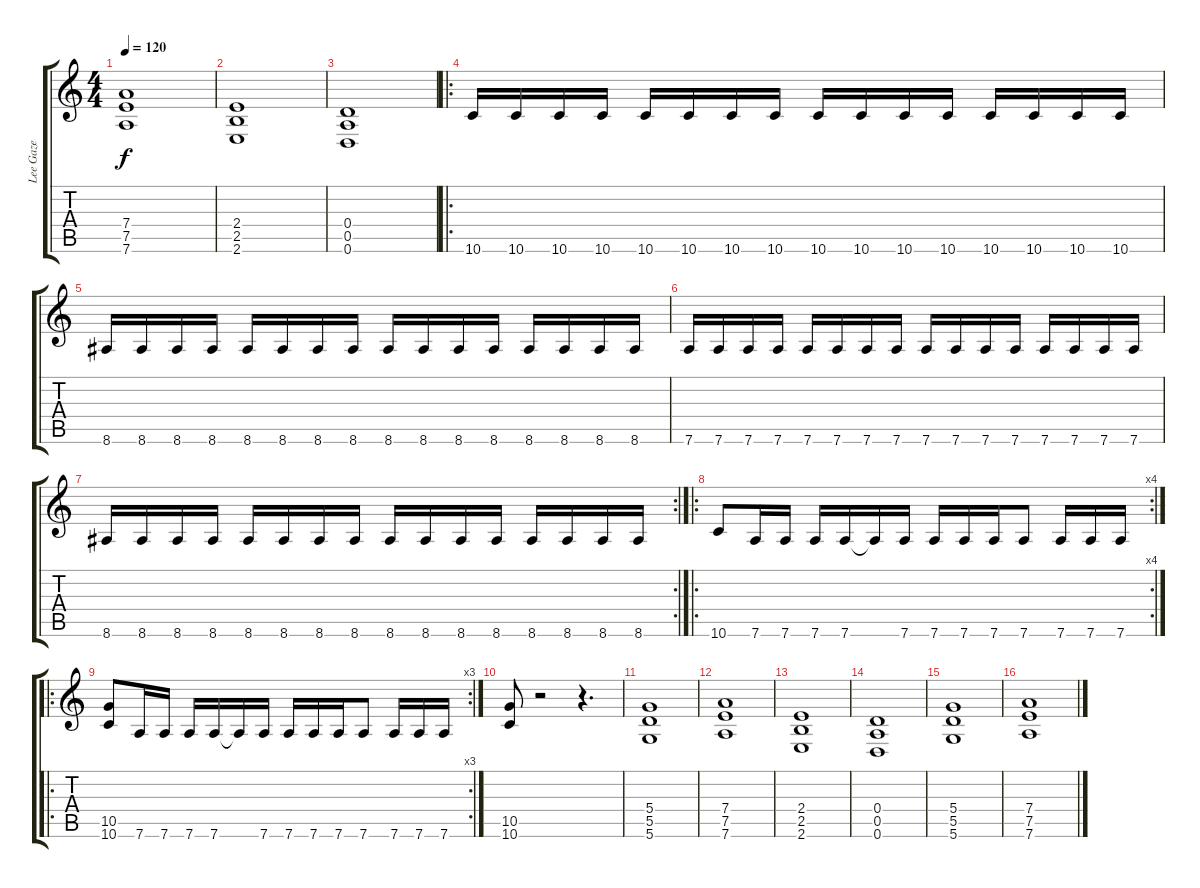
\track ("Lee Gaze" "Lee Gaze") {instrument overdrivenguitar}
\staff {score tabs}
\tuning (E4 B3 G3 D3 A2 D2) {hide}
\ts (4 4)
\tempo 120
\clef g2
\ks c
(7.4 7.5 7.6).1{dy f} |
(2.4 2.5 2.6).1 |
(0.4 0.5 0.6).1 |
\ro
10.6.16 10.6.16 10.6.16 10.6.16 10.6.16 10.6.16 10.6.16 10.6.16 10.6.16 10.6.16 10.6.16 10.6.16 10.6.16 10.6.16 10.6.16 10.6.16 |
8.6.16 8.6.16 8.6.16 8.6.16 8.6.16 8.6.16 8.6.16 8.6.16 8.6.16 8.6.16 8.6.16 8.6.16 8.6.16 8.6.16 8.6.16 8.6.16 |
7.6.16 7.6.16 7.6.16 7.6.16 7.6.16 7.6.16 7.6.16 7.6.16 7.6.16 7.6.16 7.6.16 7.6.16 7.6.16 7.6.16 7.6.16 7.6.16 |
\rc 2
8.6.16 8.6.16 8.6.16 8.6.16 8.6.16 8.6.16 8.6.16 8.6.16 8.6.16 8.6.16 8.6.16 8.6.16 8.6.16 8.6.16 8.6.16 8.6.16 |
\ro
\rc 4
10.6.8{volume 12} 7.6.16 7.6.16 7.6.16 7.6.16 7.6{t}.16 7.6.16 7.6.16 7.6.16 7.6.16 7.6.8 7.6.16 7.6.16 7.6.16 |
\ro
\rc 3
(10.5 10.6).8{volume 16} 7.6.16 7.6.16 7.6.16 7.6.16 7.6{t}.16 7.6.16 7.6.16 7.6.16 7.6.16 7.6.8 7.6.16 7.6.16 7.6.16 |
(10.5 10.6).8 r.2 r.4{d} |
(5.4 5.5 5.6).1 |
(7.4 7.5 7.6).1 |
(2.4 2.5 2.6).1 |
(0.4 0.5 0.6).1 |
(5.4 5.5 5.6).1 |
(7.4 7.5 7.6).1
